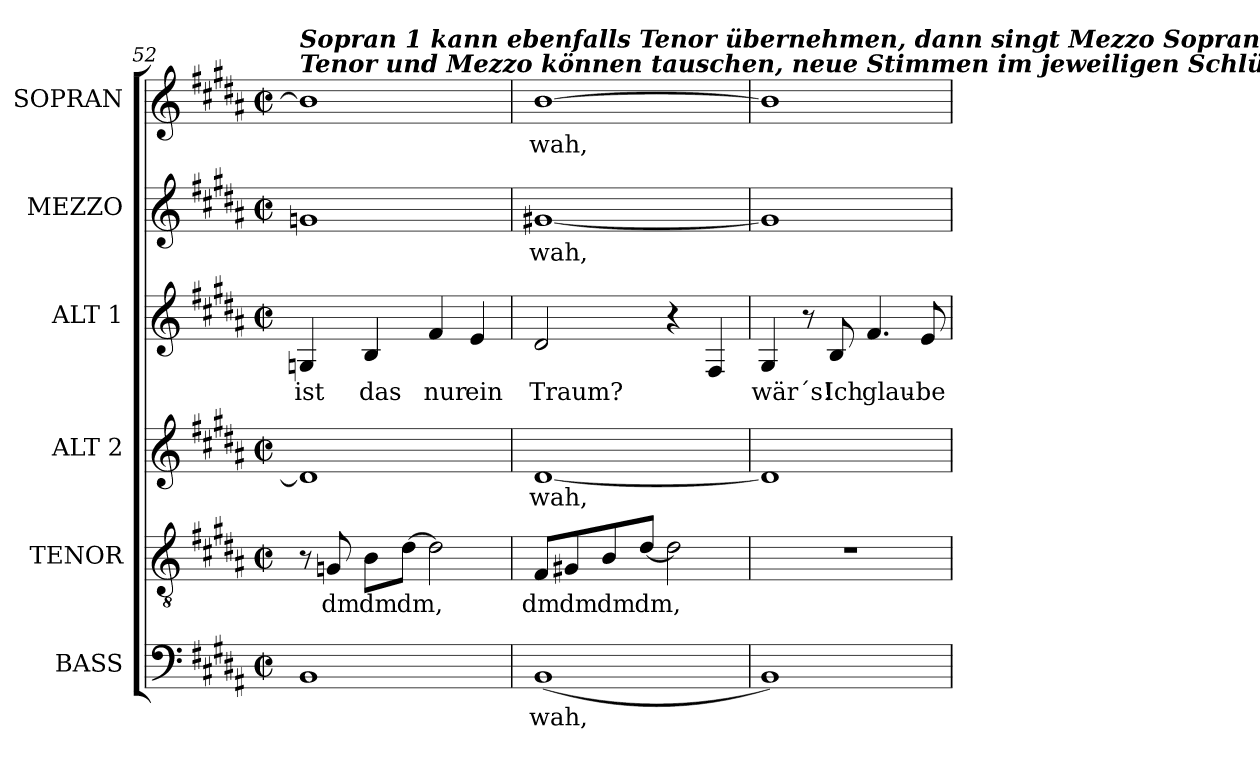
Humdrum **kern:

**kern	**text	**kern	**text	**kern	**text	**kern	**text	**kern	**text	**kern	**text
*part6	*part6	*part5	*part5	*part4	*part4	*part3	*part3	*part2	*part2	*part1	*part1
*staff6	*staff6	*staff5	*staff5	*staff4	*staff4	*staff3	*staff3	*staff2	*staff2	*staff1	*staff1
*I"BASS	*	*I"TENOR	*	*I"ALT 2	*	*I"ALT 1	*	*I"MEZZO	*	*I"SOPRAN	*
*I'B	*	*I'T	*	*I'A2	*	*I'A1	*	*	*	*I'S	*
*clefF4	*	*clefGv2	*	*clefG2	*	*clefG2	*	*clefG2	*	*clefG2	*
*	*	*ITrd7c12	*	*	*	*	*	*	*	*	*
*k[f#c#g#d#a#]	*	*k[f#c#g#d#a#]	*	*k[f#c#g#d#a#]	*	*k[f#c#g#d#a#]	*	*k[f#c#g#d#a#]	*	*k[f#c#g#d#a#]	*
*B:	*	*B:	*	*B:	*	*B:	*	*B:	*	*B:	*
*M2/2	*	*M2/2	*	*M2/2	*	*M2/2	*	*M2/2	*	*M2/2	*
*met(c|)	*	*met(c|)	*	*met(c|)	*	*met(c|)	*	*met(c|)	*	*met(c|)	*
=52	=52	=52	=52	=52	=52	=52	=52	=52	=52	=52	=52
!	!	!	!	!	!	!	!	!	!	!LO:TX:a:Bi:t=Tenor und Mezzo können tauschen,  neue Stimmen im jeweiligen Schlüssel	!
!	!	!	!	!	!	!	!	!	!	!LO:TX:Bi:t=Sopran 1 kann ebenfalls Tenor übernehmen, dann singt Mezzo Sopran 1	!
!	!	!	!	!	!	!	!LO:LY:b:color=#000000	!	!	!	!
1BBi	.	8r	.	1d#i]	.	4Gni/	ist	1gni	.	1bi]	.
!	!	!	!LO:LY:b:color=#000000	!	!	!	!	!	!	!	!
.	.	8GGni/	dm	.	.	.	.	.	.	.	.
!	!	!	!LO:LY:b:color=#000000	!	!	!	!	!	!	!	!
!	!	!	!	!	!	!	!LO:LY:b:color=#000000	!	!	!	!
.	.	8BBi\L	dm	.	.	4Bi/	das	.	.	.	.
!	!	!	!LO:LY:b:color=#000000	!	!	!	!	!	!	!	!
.	.	[>8D#i\J	dm,	.	.	.	.	.	.	.	.
!	!	!	!	!	!	!	!LO:LY:b:color=#000000	!	!	!	!
.	.	2D#i\]	.	.	.	4f#i/	nur	.	.	.	.
!	!	!	!	!	!	!	!LO:LY:b:color=#000000	!	!	!	!
.	.	.	.	.	.	4ei/	ein	.	.	.	.
=53	=53	=53	=53	=53	=53	=53	=53	=53	=53	=53	=53
!	!LO:LY:b:color=#000000	!	!	!	!	!	!	!	!	!	!
!	!	!	!LO:LY:b:color=#000000	!	!	!	!	!	!	!	!
!	!	!	!	!	!LO:LY:b:color=#000000	!	!	!	!	!	!
!	!	!	!	!	!	!	!LO:LY:b:color=#000000	!	!	!	!
!	!	!	!	!	!	!	!	!	!LO:LY:b:color=#000000	!	!
!	!	!	!	!	!	!	!	!	!	!	!LO:LY:b:color=#000000
(1BBi	wah,	8FF#i/L	dm	[<1d#i	wah,	2d#i/	Traum?	[<1g#Xi	wah,	[>1bi	wah,
!	!	!	!LO:LY:b:color=#000000	!	!	!	!	!	!	!	!
.	.	8GG#Xi/	dm	.	.	.	.	.	.	.	.
!	!	!	!LO:LY:b:color=#000000	!	!	!	!	!	!	!	!
.	.	8BBi/	dm	.	.	.	.	.	.	.	.
!	!	!	!LO:LY:b:color=#000000	!	!	!	!	!	!	!	!
.	.	[<8D#i/J	dm,	.	.	.	.	.	.	.	.
!	!	!	!	!	!	!	!LO:LY:b:color=#000000	!	!	!	!
.	.	2D#i\]	.	.	.	4r	Schön	.	.	.	.
.	.	.	.	.	.	4F#i/	.	.	.	.	.
=54	=54	=54	=54	=54	=54	=54	=54	=54	=54	=54	=54
!	!	!	!	!	!	!	!LO:LY:b:color=#000000	!	!	!	!
1BBi)	.	1r	.	1d#i]	.	4G#i/	wär´s!	1g#i]	.	1bi]	.
.	.	.	.	.	.	8r	.	.	.	.	.
!	!	!	!	!	!	!	!LO:LY:b:color=#000000	!	!	!	!
.	.	.	.	.	.	8Bi/	Ich	.	.	.	.
!	!	!	!	!	!	!	!LO:LY:b:color=#000000	!	!	!	!
.	.	.	.	.	.	4.f#i/	glau-	.	.	.	.
!	!	!	!	!	!	!	!LO:LY:b:color=#000000	!	!	!	!
.	.	.	.	.	.	8ei/	-be	.	.	.	.
=	=	=	=	=	=	=	=	=	=	=	=
*-	*-	*-	*-	*-	*-	*-	*-	*-	*-	*-	*-
